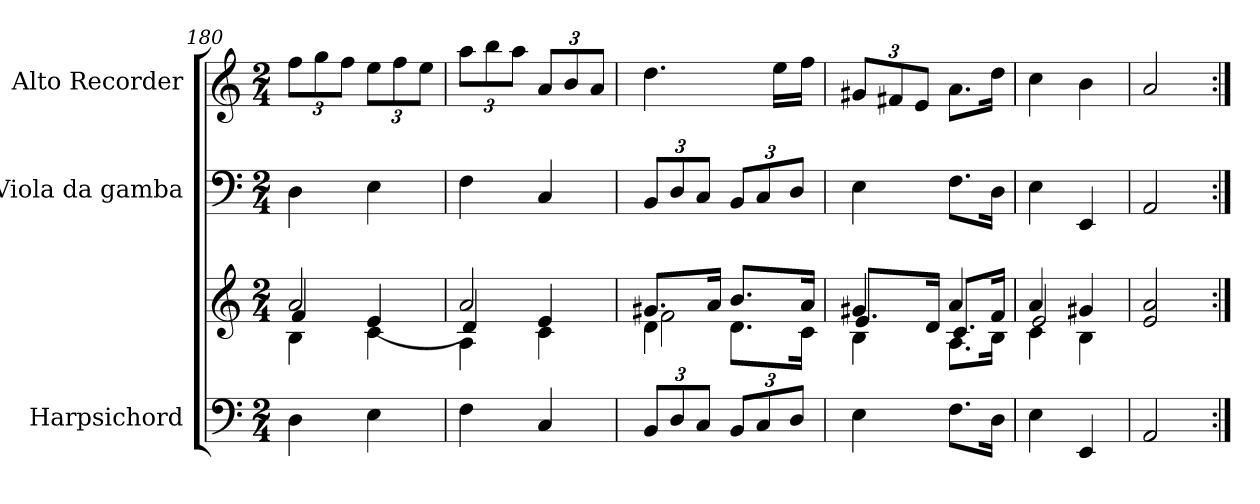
**kern	**kern	**kern	**kern
*part3	*part3	*part2	*part1
*staff4	*staff3	*staff2	*staff1
*I"Harpsichord	*	*I"Viola da gamba	*I"Alto Recorder
*I'Hch.	*	*I'Vla. d. g.	*I'A. Rec.
*clefF4	*clefG2	*clefF4	*clefG2
*k[]	*k[]	*k[]	*k[]
*M2/4	*M2/4	*M2/4	*M2/4
=180	=180	=180	=180
*	*^	*	*
*	*	*^	*	*
*	*	*	*	*	*Xbrackettup
4D\	2a/	4f/	4B\	4D\	12ff\L
.	.	.	.	.	12gg\
.	.	.	.	.	12ff\J
4E\	.	(4e/	4c\	4E\	12ee\L
.	.	.	.	.	12ff\
.	.	.	.	.	12ee\J
=181	=181	=181	=181	=181	=181
4F\	2a/)	4d/	4A\	4F\	12aa\L
.	.	.	.	.	12bb\
.	.	.	.	.	12aa\J
4C/	.	4e/	4c\	4C/	12a/L
.	.	.	.	.	12b/
.	.	.	.	.	12a/J
*	*v	*v	*v	*	*
=182	=182	=182	=182
*Xbrackettup	*	*Xbrackettup	*
*	*^	*	*
*	*	*^	*	*
*	*	*	*^	*	*
12BB/L	8.g#X/L	4ryy	4d\	2f\	12BB/L	4.dd\
12D/	.	.	.	.	12D/	.
12C/J	.	.	.	.	12C/J	.
.	16a/Jk	.	.	.	.	.
12BB/L	8.b/L	8.d\L	4ryy	.	12BB/L	.
12C/	.	.	.	.	12C/	.
.	.	.	.	.	.	16ee\LL
12D/J	.	.	.	.	12D/J	.
.	16a/Jk	16c\Jk	.	.	.	16ff\JJ
*	*	*	*v	*v	*	*
=183	=183	=183	=183	=183	=183
4E\	4g#X/	4B\	8.e/L	4E\	12g#X/L
.	.	.	.	.	12f#X/
.	.	.	.	.	12e/J
.	.	.	16d/Jk	.	.
8.F\L	4a/	8.A\L	8.c/L	8.F\L	8.a\L
16D\Jk	.	16B\Jk	16f/Jk	16D\Jk	16dd\Jk
=184	=184	=184	=184	=184	=184
4E\	4a/	2e/	4c\	4E\	4cc\
4EE/	4g#X/	.	4B\	4EE/	4b\
*	*v	*v	*v	*	*
=185	=185	=185	=185
2AA/	2e/ 2a/	2AA/	2a/
=:|!	=:|!	=:|!	=:|!
*-	*-	*-	*-
